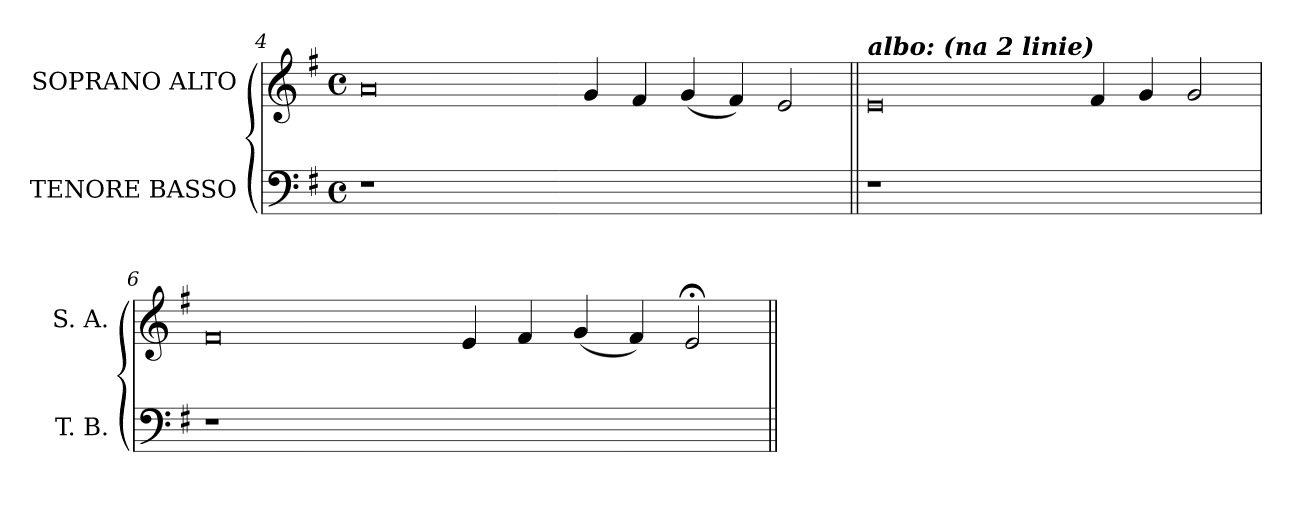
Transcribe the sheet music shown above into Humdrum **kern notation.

**kern	**kern
*part2	*part1
*staff2	*staff1
*I"TENORE BASSO	*I"SOPRANO ALTO
*I'T. B.	*I'S. A.
*clefF4	*clefG2
*k[f#]	*k[f#]
*G:	*G:
*M4/4	*M4/4
*met(c)	*met(c)
=4	=4
!LO:N:vis=1	!
1r	0ai
0ryy	.
.	4gi/
.	4f#i/
.	(4gi/
.	4f#i/)
2ryy	2ei/
!!LO:LB:g=z
=5||	=5||
!	!LO:TX:a:Bi:t=albo&colon;  (na 2 linie)
!LO:N:vis=1	!
1r	0ei
0ryy	.
.	4f#i/
.	4gi/
.	2gi/
=6	=6
!LO:N:vis=1	!
1r	0f#i
0ryy	.
.	4ei/
.	4f#i/
.	(4gi/
.	4f#i/)
2ryy	2e;i/
=||	=||
*-	*-
